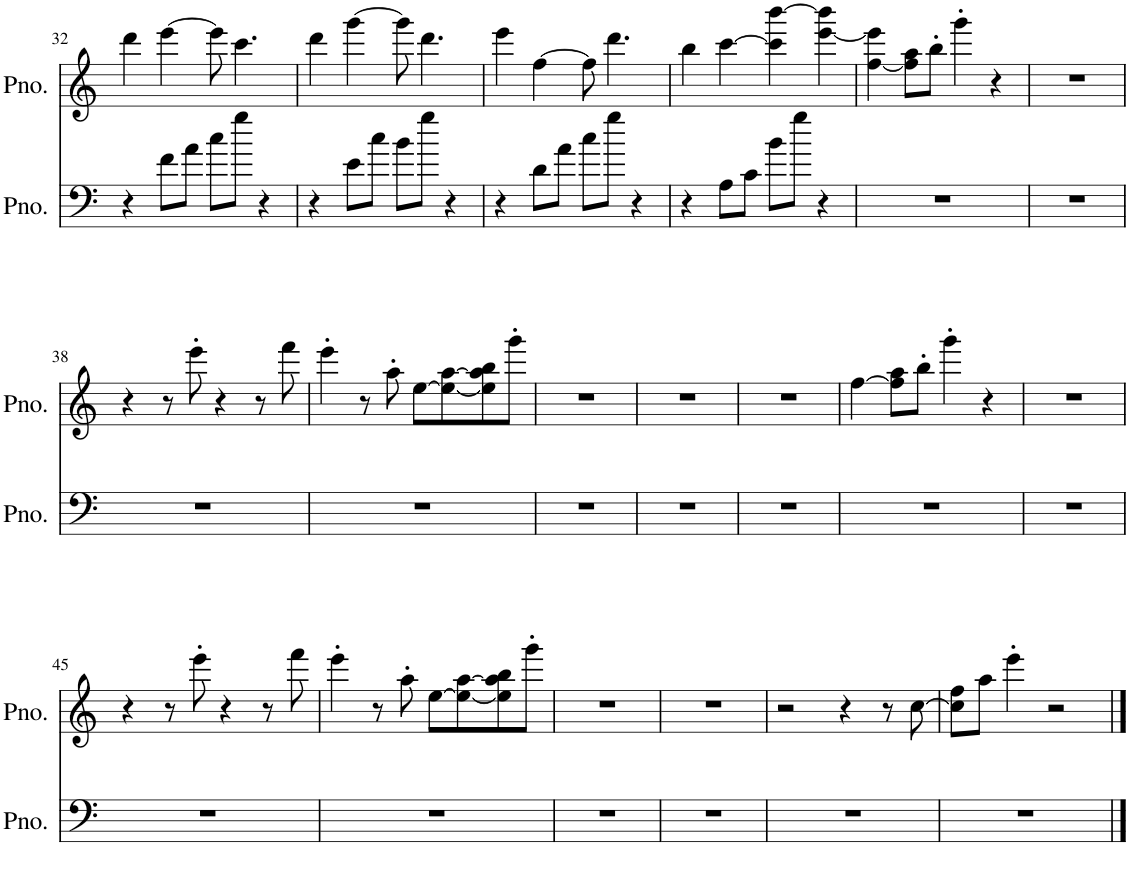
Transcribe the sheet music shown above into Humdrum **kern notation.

**kern	**kern
*part2	*part1
*staff2	*staff1
*I"Piano, Left Hand	*I"Piano, Right Hand
*I'Pno.	*I'Pno.
!!LO:PB:g=z
*clefF4	*clefG2
*k[]	*k[]
*M4/4	*M4/4
=32	=32
4r	4ddd\
8f\L	[4eee\
8a\J	.
8cc\L	8eee\]
8gg\J	4.ccc\
4r	.
=33	=33
4r	4ddd\
8e\L	[4ggg\
8cc\J	.
8b\L	8ggg\]
8gg\J	4.ddd\
4r	.
=34	=34
4r	4eee\
8d\L	[4ff\
8a\J	.
8cc\L	8ff\]
8gg\J	4.ddd\
4r	.
=35	=35
4r	4bb\
8A\L	[4ccc\
8c\J	.
8b\L	4ccc\] [4bbb\
8gg\J	.
4r	[4eee\ 4bbb\]
=36	=36
1r	[4ff\ 4eee\]
.	8ff\] 8aa\L
.	8bb'\J
.	4ggg'\
.	4r
=37	=37
1r	1r
!!LO:LB:g=z
=38	=38
1r	4r
.	8r
.	8eee'\
.	4r
.	8r
.	8fff\
=39	=39
1r	4eee'\
.	8r
.	8aa'\
.	[8ee\L
.	8ee\_ [8aa\
.	8ee\] 8aa\] 8bb\
.	8ggg'\J
=40	=40
1r	1r
=41	=41
1r	1r
=42	=42
1r	1r
=43	=43
1r	[4ff\
.	8ff\] 8aa\L
.	8bb'\J
.	4ggg'\
.	4r
=44	=44
1r	1r
!!LO:LB:g=z
=45	=45
1r	4r
.	8r
.	8eee'\
.	4r
.	8r
.	8fff\
=46	=46
1r	4eee'\
.	8r
.	8aa'\
.	[8ee\L
.	8ee\_ [8aa\
.	8ee\] 8aa\] 8bb\
.	8ggg'\J
=47	=47
1r	1r
=48	=48
1r	1r
=49	=49
1r	2r
.	4r
.	8r
.	[8cc\
=50	=50
1r	8cc\] 8ff\L
.	8aa\J
.	4eee'\
.	2r
==	==
*-	*-
